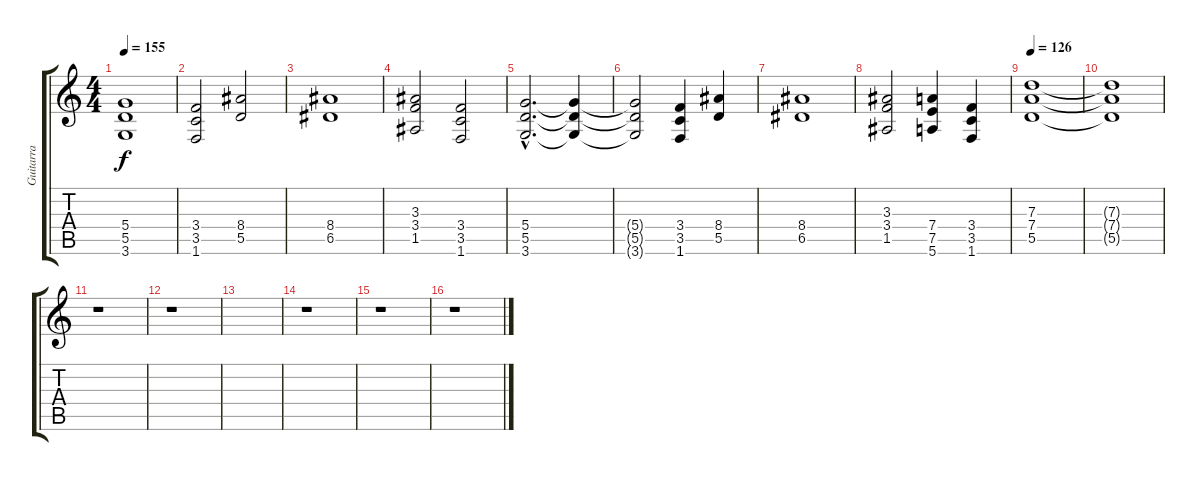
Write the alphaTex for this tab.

\track ("Guitarra" "Guitarra") {instrument overdrivenguitar}
\staff {score tabs}
\tuning (E4 B3 G3 D3 A2 E2) {hide}
\ts (4 4)
\tempo 155
\clef g2
\ks c
(5.4 5.5 3.6).1{dy f} |
(3.4 3.5 1.6).2 (8.4 5.5).2 |
(8.4 6.5).1 |
(3.3 3.4 1.5).2 (3.4 3.5 1.6).2 |
(5.4{hac} 5.5{hac} 3.6{hac}).2{d} (5.4{t} 5.5{t} 3.6{t}).4 |
(5.4{t} 5.5{t} 3.6{t}).2 (3.4 3.5 1.6).4 (8.4 5.5).4 |
(8.4 6.5).1 |
(3.3 3.4 1.5).2 (7.4 7.5 5.6).4 (3.4 3.5 1.6).4 |
\tempo 126
(7.3 7.4 5.5).1 |
(7.3{t} 7.4{t} 5.5{t}).1 |
r.1 |
r.1 |
|
r.1 |
r.1 |
r.1
